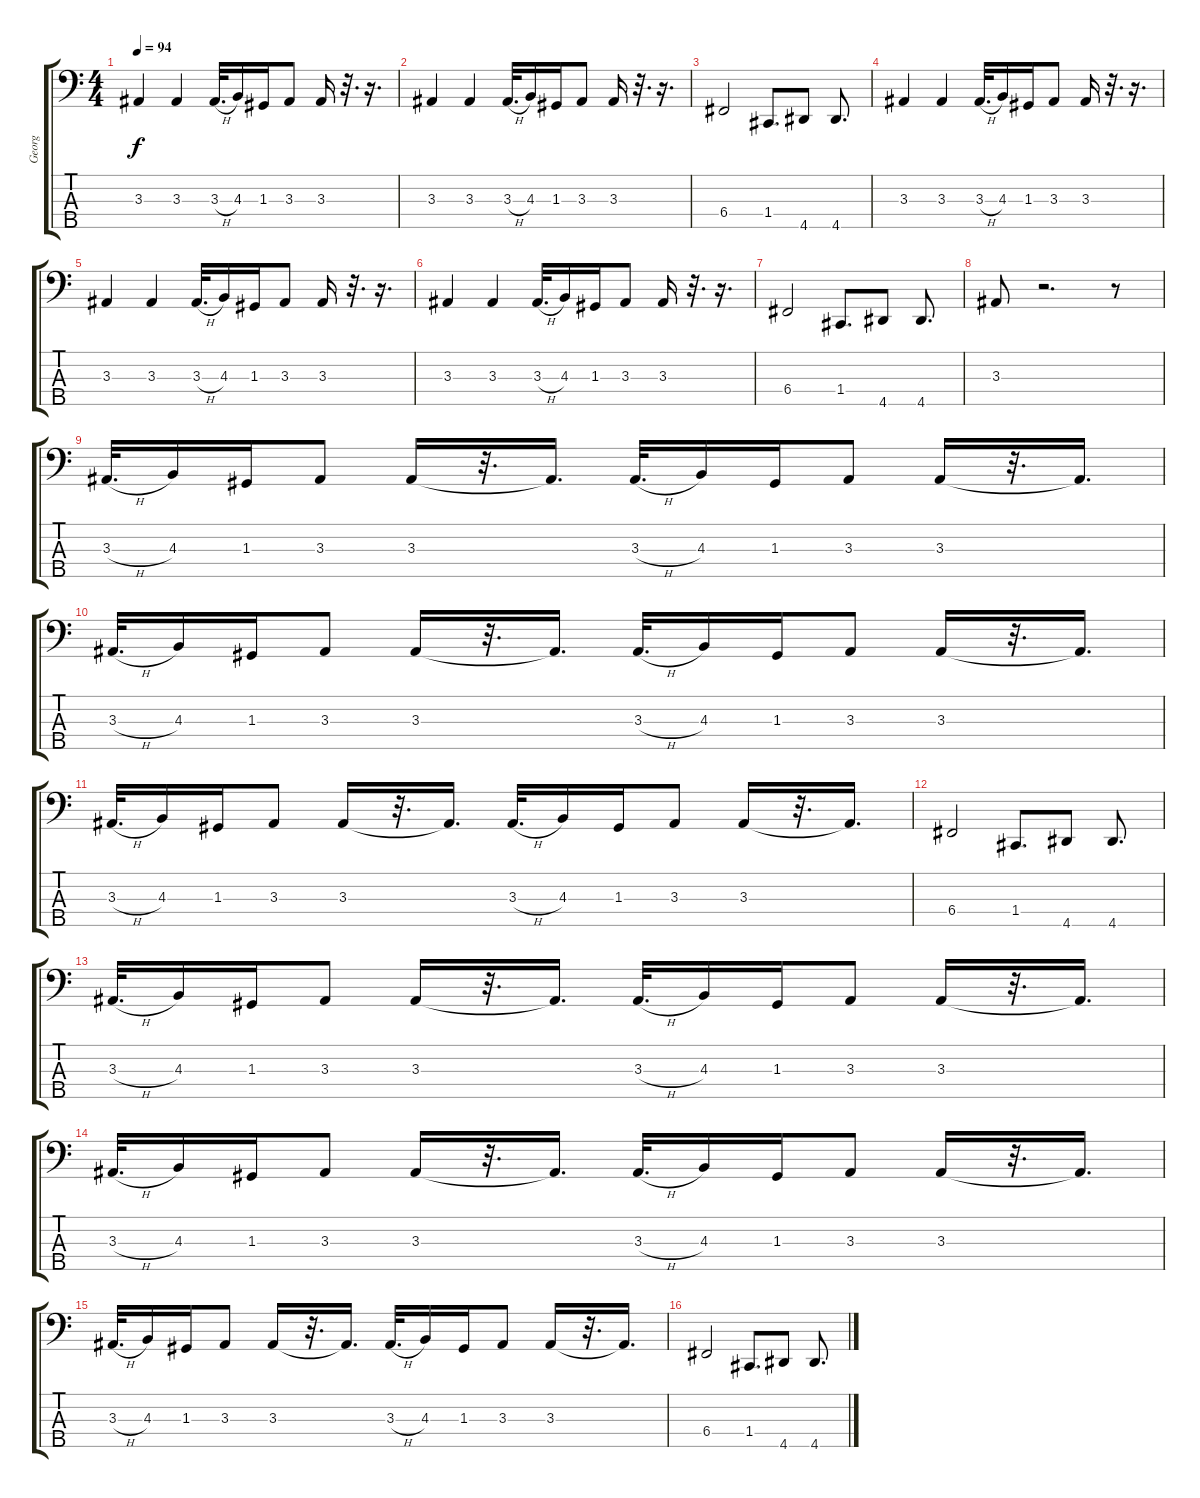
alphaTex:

\track ("Georg" "Georg") {instrument electricbasspick}
\staff {score tabs}
\tuning (F2 C2 G1 C1 B0) {hide}
\ts (4 4)
\tempo 94
\clef f4
\ks c
3.3.4{dy f} 3.3.4 3.3{h}.32{d} 4.3.16 1.3.16 3.3.8 3.3.16 r.32{d} r.16{d} |
3.3.4 3.3.4 3.3{h}.32{d} 4.3.16 1.3.16 3.3.8 3.3.16 r.32{d} r.16{d} |
6.4.2 1.4.8{d} 4.5.8 4.5.8{d} |
3.3.4 3.3.4 3.3{h}.32{d} 4.3.16 1.3.16 3.3.8 3.3.16 r.32{d} r.16{d} |
3.3.4 3.3.4 3.3{h}.32{d} 4.3.16 1.3.16 3.3.8 3.3.16 r.32{d} r.16{d} |
3.3.4 3.3.4 3.3{h}.32{d} 4.3.16 1.3.16 3.3.8 3.3.16 r.32{d} r.16{d} |
6.4.2 1.4.8{d} 4.5.8 4.5.8{d} |
3.3.8 r.2{d} r.8 |
3.3{h}.32{d} 4.3.16 1.3.16 3.3.8 3.3.16 r.32{d} 3.3{t}.16{d} 3.3{h}.32{d} 4.3.16 1.3.16 3.3.8 3.3.16 r.32{d} 3.3{t}.16{d} |
3.3{h}.32{d} 4.3.16 1.3.16 3.3.8 3.3.16 r.32{d} 3.3{t}.16{d} 3.3{h}.32{d} 4.3.16 1.3.16 3.3.8 3.3.16 r.32{d} 3.3{t}.16{d} |
3.3{h}.32{d} 4.3.16 1.3.16 3.3.8 3.3.16 r.32{d} 3.3{t}.16{d} 3.3{h}.32{d} 4.3.16 1.3.16 3.3.8 3.3.16 r.32{d} 3.3{t}.16{d} |
6.4.2 1.4.8{d} 4.5.8 4.5.8{d} |
3.3{h}.32{d} 4.3.16 1.3.16 3.3.8 3.3.16 r.32{d} 3.3{t}.16{d} 3.3{h}.32{d} 4.3.16 1.3.16 3.3.8 3.3.16 r.32{d} 3.3{t}.16{d} |
3.3{h}.32{d} 4.3.16 1.3.16 3.3.8 3.3.16 r.32{d} 3.3{t}.16{d} 3.3{h}.32{d} 4.3.16 1.3.16 3.3.8 3.3.16 r.32{d} 3.3{t}.16{d} |
3.3{h}.32{d} 4.3.16 1.3.16 3.3.8 3.3.16 r.32{d} 3.3{t}.16{d} 3.3{h}.32{d} 4.3.16 1.3.16 3.3.8 3.3.16 r.32{d} 3.3{t}.16{d} |
6.4.2 1.4.8{d} 4.5.8 4.5.8{d}
